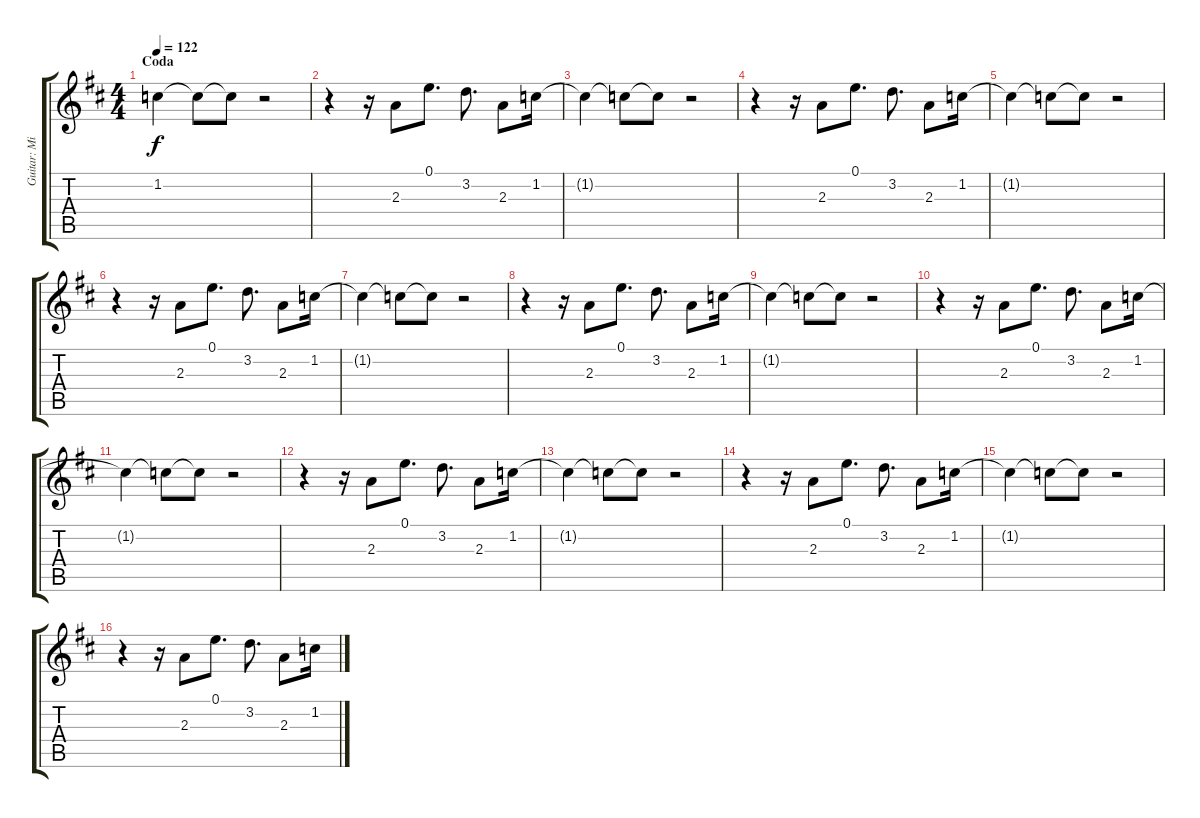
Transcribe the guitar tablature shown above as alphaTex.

\track ("Guitar: Mick Ralphs" "Guitar: Mi") {instrument overdrivenguitar}
\staff {score tabs}
\tuning (E4 B3 G3 D3 A2 E2) {hide}
\ts (4 4)
\section ("" "Coda")
\tempo 122
\clef g2
\ks d
1.2.4{dy f} 1.2{t}.8 1.2{t}.8 r.2 |
r.4 r.16 2.3.8 0.1.8{d} 3.2.8{d} 2.3.8 1.2.16 |
1.2{t}.4 1.2{t}.8 1.2{t}.8 r.2 |
r.4 r.16 2.3.8 0.1.8{d} 3.2.8{d} 2.3.8 1.2.16 |
1.2{t}.4 1.2{t}.8 1.2{t}.8 r.2 |
r.4 r.16 2.3.8 0.1.8{d} 3.2.8{d} 2.3.8 1.2.16 |
1.2{t}.4 1.2{t}.8 1.2{t}.8 r.2 |
r.4 r.16 2.3.8 0.1.8{d} 3.2.8{d} 2.3.8 1.2.16 |
1.2{t}.4 1.2{t}.8 1.2{t}.8 r.2 |
r.4 r.16 2.3.8 0.1.8{d} 3.2.8{d} 2.3.8 1.2.16 |
1.2{t}.4 1.2{t}.8 1.2{t}.8 r.2 |
r.4 r.16 2.3.8 0.1.8{d} 3.2.8{d} 2.3.8 1.2.16 |
1.2{t}.4 1.2{t}.8 1.2{t}.8 r.2 |
r.4 r.16 2.3.8 0.1.8{d} 3.2.8{d} 2.3.8 1.2.16 |
1.2{t}.4 1.2{t}.8 1.2{t}.8 r.2 |
r.4 r.16 2.3.8 0.1.8{d} 3.2.8{d} 2.3.8 1.2.16
